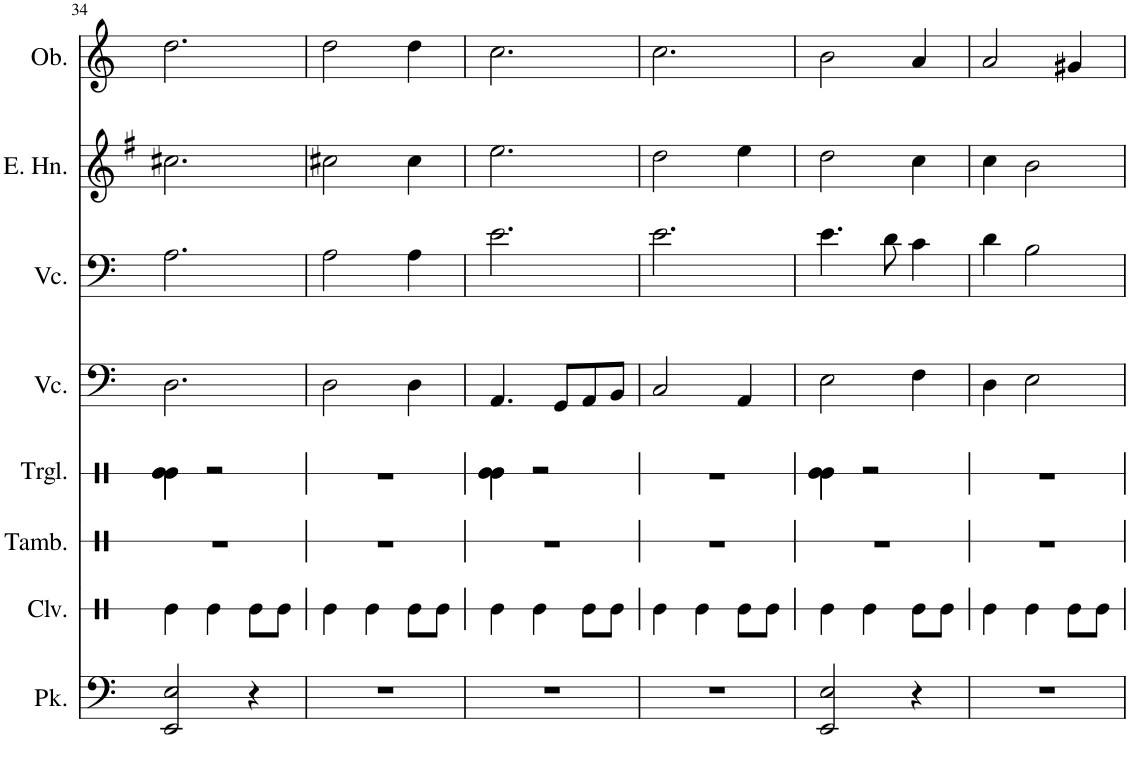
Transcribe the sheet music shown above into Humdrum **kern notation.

**kern	**kern	**kern	**kern	**kern	**kern	**kern	**kern	**kern	**kern	**kern	**kern
*part12	*part11	*part10	*part9	*part8	*part7	*part6	*part5	*part4	*part3	*part2	*part1
*staff12	*staff11	*staff10	*staff9	*staff8	*staff7	*staff6	*staff5	*staff4	*staff3	*staff2	*staff1
*I"Pauke	*I"Klanghölzer	*I"Tamburin	*I"Triangel	*I"Violoncello	*I"Violoncello	*I"Violoncello	*I"Violoncello	*I"English Horn	*I"English Horn	*I"Oboe	*I"Oboe
*I'Pk.	*	*I'Tamb.	*I'Trgl.	*I'Vc.	*I'Vc.	*I'Vc.	*I'Vc.	*I'E. Hn.	*I'E. Hn.	*I'Ob.	*I'Ob.
!!LO:PB:g=z
*clefF4	*clefX	*clefX	*clefX	*clefF4	*clefF4	*clefF4	*clefF4	*clefG2	*clefG2	*clefG2	*clefG2
*	*	*	*	*	*	*	*	*Trd4c7	*Trd4c7	*Trd4c7	*
*k[]	*k[]	*k[]	*k[]	*k[]	*k[]	*k[]	*k[]	*k[f#]	*k[f#]	*k[]	*k[]
*M3/4	*M3/4	*M3/4	*M3/4	*M3/4	*M3/4	*M3/4	*M3/4	*M3/4	*M3/4	*M3/4	*M3/4
=34	=34	=34	=34	=34	=34	=34	=34	=34	=34	=34	=34
*	*	*	*^	*	*	*	*	*	*	*	*
*	*	*	*	*^	*	*	*	*	*	*	*	*
*	*	*	*	*	*^	*	*	*	*	*	*	*	*
2EE/ 2E/	4Re\	2.r	4Re\	4Re\	4Re\	4Re\	2.D	2.D\	2.A	2.A\	2.cc#X	2.cc#X\	2.dd	2.dd\
.	4Re\	.	2r	2ryy	2ryy	2ryy	.	.	.	.	.	.	.	.
4r	8Re\L	.	.	.	.	.	.	.	.	.	.	.	.	.
.	8Re\J	.	.	.	.	.	.	.	.	.	.	.	.	.
*	*	*	*v	*v	*v	*v	*	*	*	*	*	*	*	*
=35	=35	=35	=35	=35	=35	=35	=35	=35	=35	=35	=35
2.r	4Re\	2.r	2.r	2D	2D\	2A	2A\	2cc#X	2cc#X\	2dd	2dd\
.	4Re\	.	.	.	.	.	.	.	.	.	.
.	8Re\L	.	.	4D	4D\	4A	4A\	4cc#	4cc#\	4dd	4dd\
.	8Re\J	.	.	.	.	.	.	.	.	.	.
=36	=36	=36	=36	=36	=36	=36	=36	=36	=36	=36	=36
*	*	*	*^	*	*	*	*	*	*	*	*
*	*	*	*	*^	*	*	*	*	*	*	*	*
*	*	*	*	*	*^	*	*	*	*	*	*	*	*
2.r	4Re\	2.r	4Re\	4Re\	4Re\	4Re\	4.AA	4.AA/	2.e	2.e\	2.ee	2.ee\	2.cc	2.cc\
.	4Re\	.	2r	2ryy	2ryy	2ryy	.	.	.	.	.	.	.	.
.	.	.	.	.	.	.	8GG	8GG/L	.	.	.	.	.	.
.	8Re\L	.	.	.	.	.	8AA/L	8AA/	.	.	.	.	.	.
.	8Re\J	.	.	.	.	.	8BB/J	8BB/J	.	.	.	.	.	.
*	*	*	*v	*v	*v	*v	*	*	*	*	*	*	*	*
=37	=37	=37	=37	=37	=37	=37	=37	=37	=37	=37	=37
2.r	4Re\	2.r	2.r	2C	2C/	2.e	2.e\	2dd	2dd\	2.cc	2.cc\
.	4Re\	.	.	.	.	.	.	.	.	.	.
.	8Re\L	.	.	4AA	4AA/	.	.	4ee	4ee\	.	.
.	8Re\J	.	.	.	.	.	.	.	.	.	.
=38	=38	=38	=38	=38	=38	=38	=38	=38	=38	=38	=38
*	*	*	*^	*	*	*	*	*	*	*	*
*	*	*	*	*^	*	*	*	*	*	*	*	*
*	*	*	*	*	*^	*	*	*	*	*	*	*	*
2EE/ 2E/	4Re\	2.r	4Re\	4Re\	4Re\	4Re\	2E	2E\	4.e	4.e\	2dd	2dd\	2b	2b\
.	4Re\	.	2r	2ryy	2ryy	2ryy	.	.	.	.	.	.	.	.
.	.	.	.	.	.	.	.	.	8d	8d\	.	.	.	.
4r	8Re\L	.	.	.	.	.	4F	4F\	4c	4c\	4cc	4cc\	4a	4a/
.	8Re\J	.	.	.	.	.	.	.	.	.	.	.	.	.
*	*	*	*v	*v	*v	*v	*	*	*	*	*	*	*	*
=39	=39	=39	=39	=39	=39	=39	=39	=39	=39	=39	=39
2.r	4Re\	2.r	2.r	4D	4D\	4d	4d\	4cc	4cc\	2a	2a/
.	4Re\	.	.	2E	2E\	2B	2B\	2b	2b\	.	.
.	8Re\L	.	.	.	.	.	.	.	.	4g#X	4g#X/
.	8Re\J	.	.	.	.	.	.	.	.	.	.
=	=	=	=	=	=	=	=	=	=	=	=
*-	*-	*-	*-	*-	*-	*-	*-	*-	*-	*-	*-
